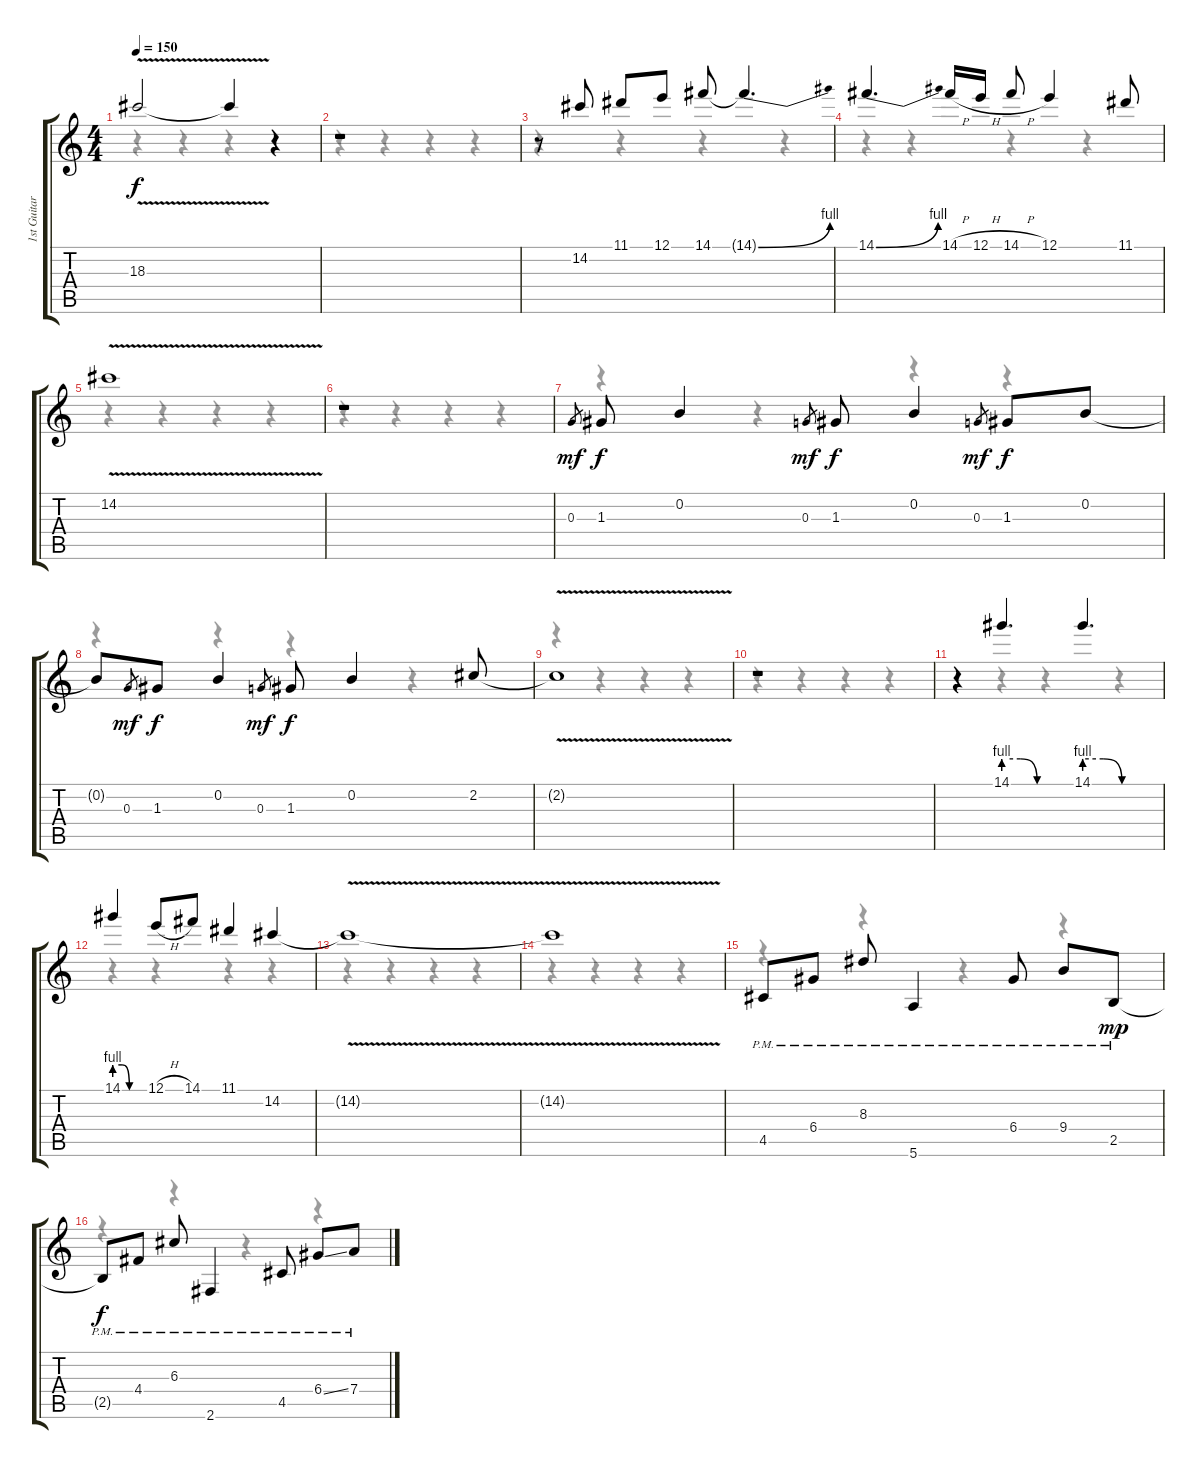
\track ("1st Guitar" "1st Guitar") {instrument electricguitarjazz}
\staff {score tabs}
\tuning (E4 B3 G3 D3 A2 E2) {hide}
\voice
\ts (4 4)
\tempo 150
\clef g2
\ks c
18.3{v}.2{dy f} 18.3{v t}.4 r.4 |
r.1 |
r.8 14.2.8 11.1.8 12.1.8 14.1.8 14.1{be (bend 0 0 60 4) t}.4{d} |
14.1{be (bend 0 0 60 4)}.4{d} 14.1{h}.16 12.1{h}.16 14.1{h}.8 12.1.4 11.1.8 |
14.2{v}.1 |
r.1 |
0.3.8{gr dy mf} 1.3.8{dy f} 0.2.4 0.3.8{gr dy mf} 1.3.8{dy f} 0.2.4 0.3.8{gr dy mf} 1.3.8{dy f} 0.2.8 |
0.2{t}.8 0.3.8{gr dy mf} 1.3.8{dy f} 0.2.4 0.3.8{gr dy mf} 1.3.8{dy f} 0.2.4 2.2.8 |
2.2{v t}.1 |
r.1 |
r.4 14.1{be (custom 0 4 15 4 30 0 60 0)}.4{d} 14.1{be (custom 0 4 15 4 30 0 60 0)}.4{d} |
14.1{be (custom 0 4 15 4 30 0 60 0)}.4 12.1{h}.8 14.1.8 11.1.4 14.2.4 |
14.2{v t}.1 |
14.2{v t}.1 |
4.5{pm}.8 6.4{pm}.8 8.3{pm}.8 5.6{pm}.4 6.4{pm}.8 9.4{pm}.8 2.5{pm}.8{dy mp} |
2.5{pm t}.8{dy f} 4.4{pm}.8 6.3{pm}.8 2.6{pm}.4 4.5{pm}.8 6.4{ss pm}.8 7.4{pm}.8
\voice
\clef g2
\ottava regular
\simile none
\ks c
r.4{dy f} r.4 r.4 r.4 |
r.4 r.4 r.4 r.4 |
r.4 r.4 r.4 r.4 |
r.4 r.4 r.4 r.4 |
r.4 r.4 r.4 r.4 |
r.4 r.4 r.4 r.4 |
r.4 r.4 r.4 r.4 |
r.4 r.4 r.4 r.4 |
r.4 r.4 r.4 r.4 |
r.4 r.4 r.4 r.4 |
r.4 r.4 r.4 r.4 |
r.4 r.4 r.4 r.4 |
r.4 r.4 r.4 r.4 |
r.4 r.4 r.4 r.4 |
r.4 r.4 r.4 r.4 |
r.4 r.4 r.4 r.4
